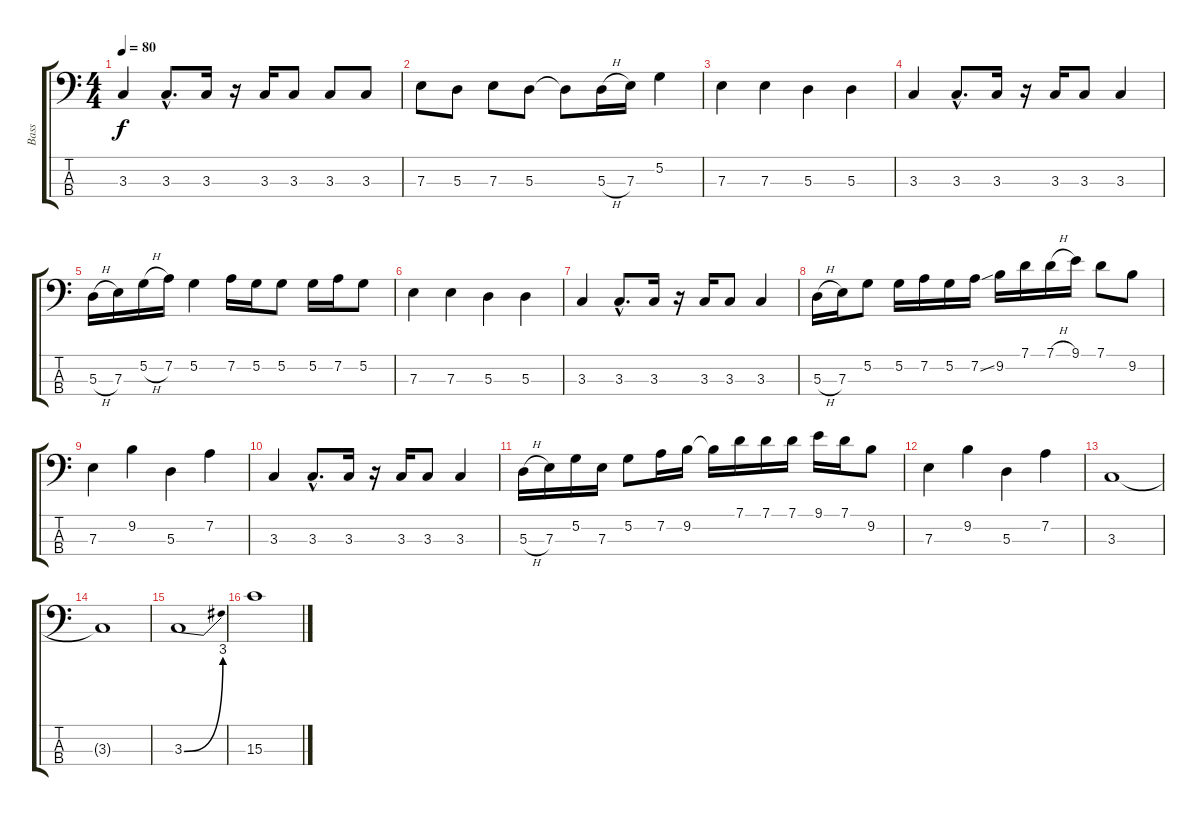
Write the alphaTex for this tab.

\track ("Bass" "Bass") {instrument electricbasspick}
\staff {score tabs}
\tuning (G2 D2 A1 E1) {hide}
\ts (4 4)
\tempo 80
\clef f4
\ks c
3.3.4{dy f} 3.3{hac}.8{d} 3.3.16 r.16 3.3.16 3.3.8 3.3.8 3.3.8 |
7.3.8 5.3.8 7.3.8 5.3.8 5.3{t}.8 5.3{h}.16 7.3.16 5.2.4 |
7.3.4 7.3.4 5.3.4 5.3.4 |
3.3.4 3.3{hac}.8{d} 3.3.16 r.16 3.3.16 3.3.8 3.3.4 |
5.3{h}.16 7.3.16 5.2{h}.16 7.2.16 5.2.4 7.2.16 5.2.16 5.2.8 5.2.16 7.2.16 5.2.8 |
7.3.4 7.3.4 5.3.4 5.3.4 |
3.3.4 3.3{hac}.8{d} 3.3.16 r.16 3.3.16 3.3.8 3.3.4 |
5.3{h}.16 7.3.16 5.2.8 5.2.16 7.2.16 5.2.16 7.2{ss}.16 9.2.16 7.1.16 7.1{h}.16 9.1.16 7.1.8 9.2.8 |
7.3.4 9.2.4 5.3.4 7.2.4 |
3.3.4 3.3{hac}.8{d} 3.3.16 r.16 3.3.16 3.3.8 3.3.4 |
5.3{h}.16 7.3.16 5.2.16 7.3.16 5.2.8 7.2.16 9.2.16 9.2{t}.16 7.1.16 7.1.16 7.1.16 9.1.16 7.1.16 9.2.8 |
7.3.4 9.2.4 5.3.4 7.2.4 |
3.3.1 |
3.3{t}.1 |
3.3{be (bend 0 0 60 12)}.1 |
15.3.1
